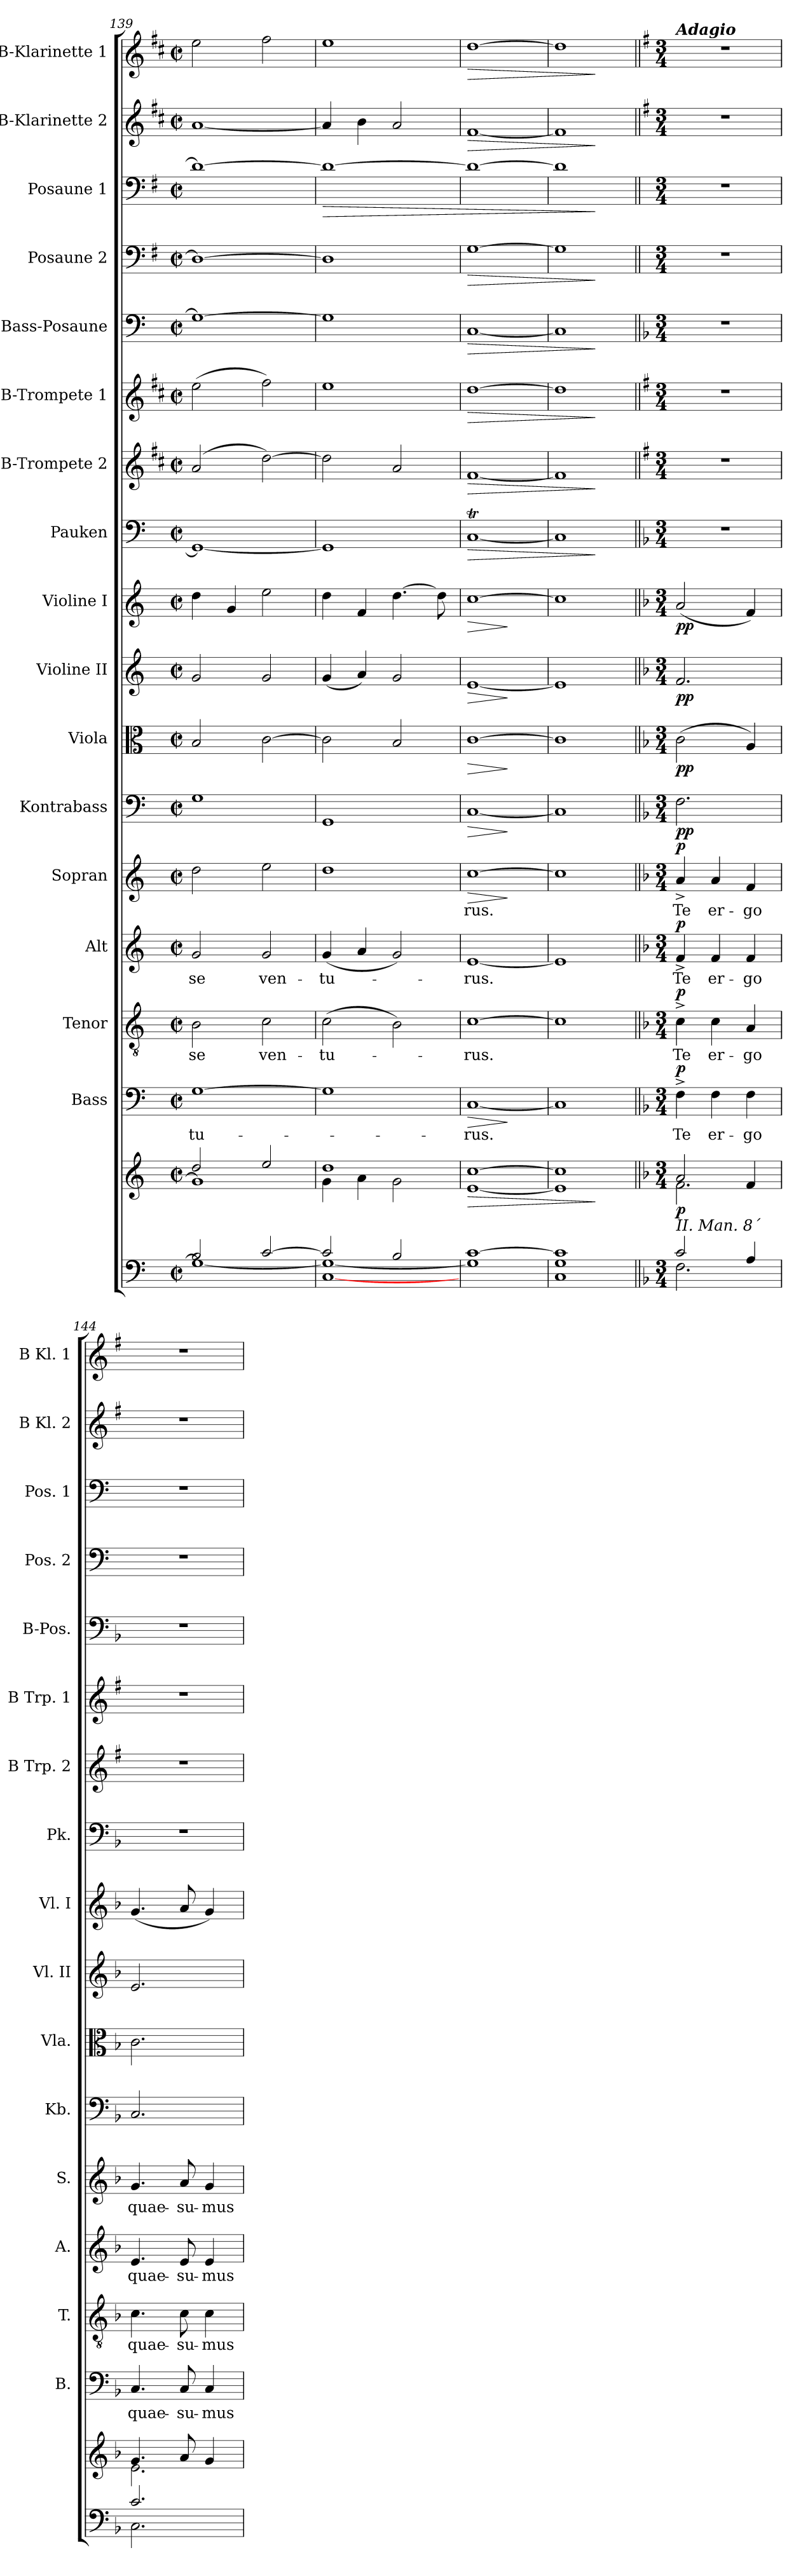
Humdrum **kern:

**kern	**kern	**dynam	**kern	**text	**dynam	**kern	**text	**dynam	**kern	**text	**dynam	**kern	**text	**dynam	**kern	**dynam	**kern	**dynam	**kern	**dynam	**kern	**dynam	**kern	**dynam	**kern	**dynam	**kern	**dynam	**kern	**dynam	**kern	**dynam	**kern	**dynam	**kern	**dynam	**kern	**dynam
*part17	*part17	*part17	*part16	*part16	*part16	*part15	*part15	*part15	*part14	*part14	*part14	*part13	*part13	*part13	*part12	*part12	*part11	*part11	*part10	*part10	*part9	*part9	*part8	*part8	*part7	*part7	*part6	*part6	*part5	*part5	*part4	*part4	*part3	*part3	*part2	*part2	*part1	*part1
*staff18	*staff17	*staff17/18	*staff16	*staff16	*staff16	*staff15	*staff15	*staff15	*staff14	*staff14	*staff14	*staff13	*staff13	*staff13	*staff12	*staff12	*staff11	*staff11	*staff10	*staff10	*staff9	*staff9	*staff8	*staff8	*staff7	*staff7	*staff6	*staff6	*staff5	*staff5	*staff4	*staff4	*staff3	*staff3	*staff2	*staff2	*staff1	*staff1
*	*	*	*I"Bass	*	*	*I"Tenor	*	*	*I"Alt	*	*	*I"Sopran	*	*	*I"Kontrabass	*	*I"Viola	*	*I"Violine II	*	*I"Violine I	*	*I"Pauken	*	*I"B-Trompete 2	*	*I"B-Trompete 1	*	*I"Bass-Posaune	*	*I"Posaune 2	*	*I"Posaune 1	*	*I"B-Klarinette 2	*	*I"B-Klarinette 1	*
*	*	*	*I'B.	*	*	*I'T.	*	*	*I'A.	*	*	*I'S.	*	*	*I'Kb.	*	*I'Vla.	*	*I'Vl. II	*	*I'Vl. I	*	*I'Pk.	*	*I'B Trp. 2	*	*I'B Trp. 1	*	*I'B-Pos.	*	*I'Pos. 2	*	*I'Pos. 1	*	*I'B Kl. 2	*	*I'B Kl. 1	*
!!LO:PB:g=z
*clefF4	*clefG2	*	*clefF4	*	*	*clefGv2	*	*	*clefG2	*	*	*clefG2	*	*	*clefF4	*	*clefC3	*	*clefG2	*	*clefG2	*	*clefF4	*	*clefG2	*	*clefG2	*	*clefF4	*	*clefF4	*	*clefF4	*	*clefG2	*	*clefG2	*
*	*	*	*	*	*	*	*	*	*	*	*	*	*	*	*ITrd7c12	*	*	*	*	*	*	*	*	*	*ITrd1c2	*	*ITrd1c2	*	*	*	*ITrd4c7	*	*ITrd4c7	*	*ITrd1c2	*	*ITrd1c2	*
*k[]	*k[]	*	*k[]	*	*	*k[]	*	*	*k[]	*	*	*k[]	*	*	*k[]	*	*k[]	*	*k[]	*	*k[]	*	*k[]	*	*k[]	*	*k[]	*	*k[]	*	*k[]	*	*k[]	*	*k[]	*	*k[]	*
*C:	*C:	*	*C:	*	*	*C:	*	*	*C:	*	*	*C:	*	*	*C:	*	*C:	*	*C:	*	*C:	*	*C:	*	*C:	*	*C:	*	*C:	*	*C:	*	*C:	*	*C:	*	*C:	*
*M2/2	*M2/2	*	*M2/2	*	*	*M2/2	*	*	*M2/2	*	*	*M2/2	*	*	*M2/2	*	*M2/2	*	*M2/2	*	*M2/2	*	*M2/2	*	*M2/2	*	*M2/2	*	*M2/2	*	*M2/2	*	*M2/2	*	*M2/2	*	*M2/2	*
*met(c|)	*met(c|)	*	*met(c|)	*	*	*met(c|)	*	*	*met(c|)	*	*	*met(c|)	*	*	*met(c|)	*	*met(c|)	*	*met(c|)	*	*met(c|)	*	*met(c|)	*	*met(c|)	*	*met(c|)	*	*met(c|)	*	*met(c|)	*	*met(c|)	*	*met(c|)	*	*met(c|)	*
=139	=139	=139	=139	=139	=139	=139	=139	=139	=139	=139	=139	=139	=139	=139	=139	=139	=139	=139	=139	=139	=139	=139	=139	=139	=139	=139	=139	=139	=139	=139	=139	=139	=139	=139	=139	=139	=139	=139
*^	*^	*	*	*	*	*	*	*	*	*	*	*	*	*	*	*	*	*	*	*	*	*	*	*	*	*	*	*	*	*	*	*	*	*	*	*	*	*
!	!	!	!	!	!	!LO:LY:b	!	!	!LO:LY:b	!	!	!LO:LY:b	!	!	!	!	!	!	!	!	!	!	!	!	!	!	!	!	!	!	!	!	!	!	!	!	!	!	!	!
2B/	1G_	2dd/	1g]	.	[1G	-tu-	.	2B\	-se	.	2g/	-se	.	2dd\	.	.	1GG	.	2B/	.	2g/	.	4dd\	.	1GG_	.	(2g/	.	(>2dd\	.	1G_	.	1GG_	.	1G_	.	[1g	.	2dd\	.
.	.	.	.	.	.	.	.	.	.	.	.	.	.	.	.	.	.	.	.	.	.	.	4g/	.	.	.	.	.	.	.	.	.	.	.	.	.	.	.	.	.
!	!	!	!	!	!	!	!	!	!LO:LY:b	!	!	!LO:LY:b	!	!	!	!	!	!	!	!	!	!	!	!	!	!	!	!	!	!	!	!	!	!	!	!	!	!	!	!
[>2c/	.	2ee/	.	.	.	.	.	2c\	ven-	.	2g/	ven-	.	2ee\	.	.	.	.	[2c\	.	2g/	.	2ee\	.	.	.	[2cc\)	.	2ee\)	.	.	.	.	.	.	.	.	.	2ee\	.
=140	=140	=140	=140	=140	=140	=140	=140	=140	=140	=140	=140	=140	=140	=140	=140	=140	=140	=140	=140	=140	=140	=140	=140	=140	=140	=140	=140	=140	=140	=140	=140	=140	=140	=140	=140	=140	=140	=140	=140	=140
!	!	!	!	!	!	!	!	!	!LO:LY:b	!	!	!LO:LY:b	!	!	!	!	!	!	!	!	!	!	!	!	!	!	!	!	!	!	!	!	!	!	!	!LO:HP:b	!	!	!	!
2c/]	[<1C 1G_	1dd	4g\	.	1G]	.	.	(>2c\	-tu-	.	(<4g/	-tu-	.	1dd	.	.	1GGG	.	2c\]	.	(<4g/	.	4dd\	.	1GG]	.	2cc\]	.	1dd	.	1G]	.	1GG]	.	1G_	>	4g/]	.	1dd	.
.	.	.	4a\	.	.	.	.	.	.	.	4a/	.	.	.	.	.	.	.	.	.	4a/)	.	4f/	.	.	.	.	.	.	.	.	.	.	.	.	.	4a\	.	.	.
2B/	.	.	2g\	.	.	.	.	2B\)	.	.	2g/)	.	.	.	.	.	.	.	2B/	.	2g/	.	[4.dd\	.	.	.	2g/	.	.	.	.	.	.	.	.	.	2g/	.	.	.
.	.	.	.	.	.	.	.	.	.	.	.	.	.	.	.	.	.	.	.	.	.	.	8dd\]	.	.	.	.	.	.	.	.	.	.	.	.	.	.	.	.	.
=141	=141	=141	=141	=141	=141	=141	=141	=141	=141	=141	=141	=141	=141	=141	=141	=141	=141	=141	=141	=141	=141	=141	=141	=141	=141	=141	=141	=141	=141	=141	=141	=141	=141	=141	=141	=141	=141	=141	=141	=141
!	!	!	!	!LO:HP:b	!	!LO:LY:b	!LO:HP:b	!	!LO:LY:b	!	!	!LO:LY:b	!	!	!LO:LY:b	!LO:HP:b	!	!LO:HP:b	!	!LO:HP:b	!	!LO:HP:b	!	!LO:HP:b	!	!LO:HP:b	!	!LO:HP:b	!	!LO:HP:b	!	!LO:HP:b	!	!LO:HP:b	!	!	!	!LO:HP:b	!	!LO:HP:b
[>1c	1G]	[>1cc	[<1e	>	[1C	-rus.	>	[1c	-rus.	.	[1e	-rus.	.	[1cc	-rus.	>	[1CC	>	[1c	>	[1e	>	[1cc	>	[1CT	>	[1e	>	[1cc	>	[1C	>	[1C	>	1G_	.	[1e	>	[1cc	>
*v	*v	*	*	*	*	*	*	*	*	*	*	*	*	*	*	*	*	*	*	*	*	*	*	*	*	*	*	*	*	*	*	*	*	*	*	*	*	*	*	*
*	*v	*v	*	*	*	*	*	*	*	*	*	*	*	*	*	*	*	*	*	*	*	*	*	*	*	*	*	*	*	*	*	*	*	*	*	*	*	*	*
.	.	.	.	.	]	.	.	.	.	.	.	.	.	]	.	]	.	]	.	]	.	]	.	.	.	.	.	.	.	.	.	.	.	.	.	.	.	.
=142	=142	=142	=142	=142	=142	=142	=142	=142	=142	=142	=142	=142	=142	=142	=142	=142	=142	=142	=142	=142	=142	=142	=142	=142	=142	=142	=142	=142	=142	=142	=142	=142	=142	=142	=142	=142	=142	=142
*^	*^	*	*	*	*	*	*	*	*	*	*	*	*	*	*	*	*	*	*	*	*	*	*	*	*	*	*	*	*	*	*	*	*	*	*	*	*	*
1c]	1C 1G	1cc]	1e]	.	1C]	.	.	1c]	.	.	1e]	.	.	1cc]	.	.	1CC]	.	1c]	.	1e]	.	1cc]	.	1CTTT]	.	1e]	.	1cc]	.	1C]	.	1C]	.	1G]	.	1e]	.	1cc]	.
*v	*v	*	*	*	*	*	*	*	*	*	*	*	*	*	*	*	*	*	*	*	*	*	*	*	*	*	*	*	*	*	*	*	*	*	*	*	*	*	*	*
*	*v	*v	*	*	*	*	*	*	*	*	*	*	*	*	*	*	*	*	*	*	*	*	*	*	*	*	*	*	*	*	*	*	*	*	*	*	*	*	*
.	.	]	.	.	.	.	.	.	.	.	.	.	.	.	.	.	.	.	.	.	.	.	.	]	.	]	.	]	.	]	.	]	.	]	.	]	.	]
=143||	=143||	=143||	=143||	=143||	=143||	=143||	=143||	=143||	=143||	=143||	=143||	=143||	=143||	=143||	=143||	=143||	=143||	=143||	=143||	=143||	=143||	=143||	=143||	=143||	=143||	=143||	=143||	=143||	=143||	=143||	=143||	=143||	=143||	=143||	=143||	=143||	=143||	=143||
*k[b-]	*k[b-]	*	*k[b-]	*	*	*k[b-]	*	*	*k[b-]	*	*	*k[b-]	*	*	*k[b-]	*	*k[b-]	*	*k[b-]	*	*k[b-]	*	*k[b-]	*	*k[b-]	*	*k[b-]	*	*k[b-]	*	*k[b-]	*	*k[b-]	*	*k[b-]	*	*k[b-]	*
*F:	*F:	*	*F:	*	*	*F:	*	*	*F:	*	*	*F:	*	*	*F:	*	*F:	*	*F:	*	*F:	*	*F:	*	*F:	*	*F:	*	*F:	*	*F:	*	*F:	*	*F:	*	*F:	*
*M3/4	*M3/4	*	*M3/4	*	*	*M3/4	*	*	*M3/4	*	*	*M3/4	*	*	*M3/4	*	*M3/4	*	*M3/4	*	*M3/4	*	*M3/4	*	*M3/4	*	*M3/4	*	*M3/4	*	*M3/4	*	*M3/4	*	*M3/4	*	*M3/4	*
*^	*^	*	*	*	*	*	*	*	*	*	*	*	*	*	*	*	*	*	*	*	*	*	*	*	*	*	*	*	*	*	*	*	*	*	*	*	*	*
!	!	!	!	!	!	!	!	!	!	!	!	!	!	!	!	!	!	!	!	!	!	!	!	!	!	!	!	!	!	!	!	!	!	!	!	!	!	!	!LO:TX:a:Bi:t=Adagio	!
!	!	!LO:TX:b:i:t=II. Man. 8´	!	!	!	!	!	!	!	!	!	!	!	!	!	!	!	!	!	!	!	!	!	!	!	!	!	!	!	!	!	!	!	!	!	!	!	!	!	!
!	!	!	!	!LO:DY:b	!	!LO:LY:b	!LO:DY:a	!	!LO:LY:b	!LO:DY:a	!	!LO:LY:b	!LO:DY:a	!	!LO:LY:b	!LO:DY:a	!	!LO:DY:b	!	!LO:DY:b	!	!LO:DY:b	!	!LO:DY:b	!	!	!	!	!	!	!	!	!	!	!	!	!	!	!	!
2c/	2.F\	2a/	2.f\	p	4F^>\	Te	p	4c^>\	Te	p	4f^>/	Te	p	4a^>/	Te	p	2.FF\	pp	(>2c\	pp	2.f/	pp	(<2a/	pp	2.r	.	2.r	.	2.r	.	2.r	.	2.r	.	2.r	.	2.r	.	2.r	.
!	!	!	!	!	!	!LO:LY:b	!	!	!LO:LY:b	!	!	!LO:LY:b	!	!	!LO:LY:b	!	!	!	!	!	!	!	!	!	!	!	!	!	!	!	!	!	!	!	!	!	!	!	!	!
.	.	.	.	.	4F\	er-	.	4c\	er-	.	4f/	er-	.	4a/	er-	.	.	.	.	.	.	.	.	.	.	.	.	.	.	.	.	.	.	.	.	.	.	.	.	.
!	!	!	!	!	!	!LO:LY:b	!	!	!LO:LY:b	!	!	!LO:LY:b	!	!	!LO:LY:b	!	!	!	!	!	!	!	!	!	!	!	!	!	!	!	!	!	!	!	!	!	!	!	!	!
4A/	.	4f/	.	.	4F\	-go	.	4A/	-go	.	4f/	-go	.	4f/	-go	.	.	.	4A/)	.	.	.	4f/)	.	.	.	.	.	.	.	.	.	.	.	.	.	.	.	.	.
=144	=144	=144	=144	=144	=144	=144	=144	=144	=144	=144	=144	=144	=144	=144	=144	=144	=144	=144	=144	=144	=144	=144	=144	=144	=144	=144	=144	=144	=144	=144	=144	=144	=144	=144	=144	=144	=144	=144	=144	=144
!	!	!	!	!	!	!LO:LY:b	!	!	!LO:LY:b	!	!	!LO:LY:b	!	!	!LO:LY:b	!	!	!	!	!	!	!	!	!	!	!	!	!	!	!	!	!	!	!	!	!	!	!	!	!
2.c/	2.C\	4.g/	2.e\	.	4.C/	quae-	.	4.c\	quae-	.	4.e/	quae-	.	4.g/	quae-	.	2.CC/	.	2.c\	.	2.e/	.	(<4.g/	.	2.r	.	2.r	.	2.r	.	2.r	.	2.r	.	2.r	.	2.r	.	2.r	.
!	!	!	!	!	!	!LO:LY:b	!	!	!LO:LY:b	!	!	!LO:LY:b	!	!	!LO:LY:b	!	!	!	!	!	!	!	!	!	!	!	!	!	!	!	!	!	!	!	!	!	!	!	!	!
.	.	8a/	.	.	8C/	-su-	.	8c\	-su-	.	8e/	-su-	.	8a/	-su-	.	.	.	.	.	.	.	8a/	.	.	.	.	.	.	.	.	.	.	.	.	.	.	.	.	.
!	!	!	!	!	!	!LO:LY:b	!	!	!LO:LY:b	!	!	!LO:LY:b	!	!	!LO:LY:b	!	!	!	!	!	!	!	!	!	!	!	!	!	!	!	!	!	!	!	!	!	!	!	!	!
.	.	4g/	.	.	4C/	-mus	.	4c\	-mus	.	4e/	-mus	.	4g/	-mus	.	.	.	.	.	.	.	4g/)	.	.	.	.	.	.	.	.	.	.	.	.	.	.	.	.	.
*v	*v	*	*	*	*	*	*	*	*	*	*	*	*	*	*	*	*	*	*	*	*	*	*	*	*	*	*	*	*	*	*	*	*	*	*	*	*	*	*	*
*	*v	*v	*	*	*	*	*	*	*	*	*	*	*	*	*	*	*	*	*	*	*	*	*	*	*	*	*	*	*	*	*	*	*	*	*	*	*	*	*
=	=	=	=	=	=	=	=	=	=	=	=	=	=	=	=	=	=	=	=	=	=	=	=	=	=	=	=	=	=	=	=	=	=	=	=	=	=	=
*-	*-	*-	*-	*-	*-	*-	*-	*-	*-	*-	*-	*-	*-	*-	*-	*-	*-	*-	*-	*-	*-	*-	*-	*-	*-	*-	*-	*-	*-	*-	*-	*-	*-	*-	*-	*-	*-	*-
